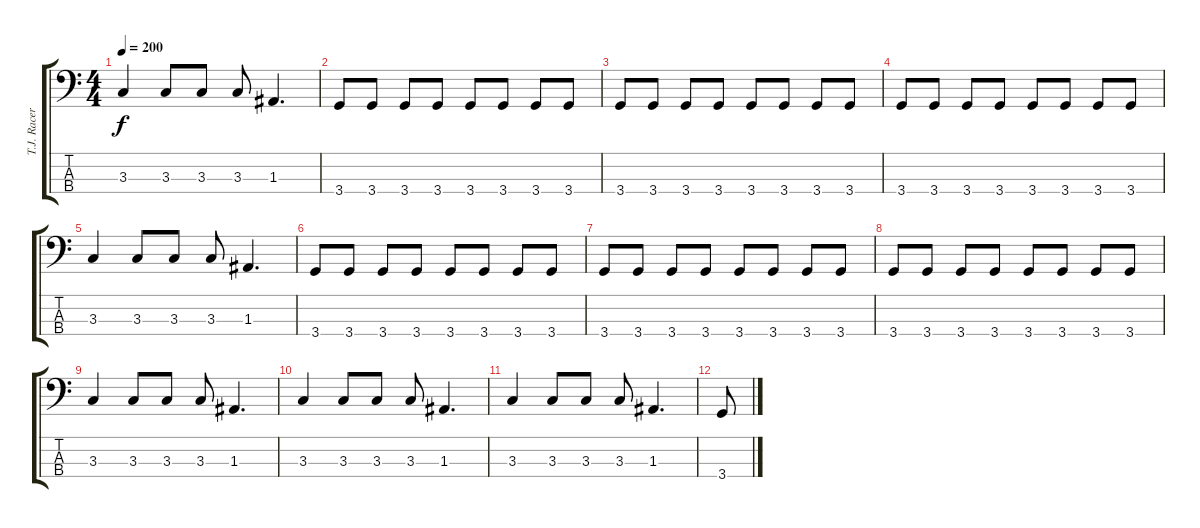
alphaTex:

\track ("T.J. Racer" "T.J. Racer") {instrument electricbasspick}
\staff {score tabs}
\tuning (G2 D2 A1 E1) {hide}
\ts (4 4)
\tempo 200
\clef f4
\ks c
3.3.4{dy f} 3.3.8 3.3.8 3.3.8 1.3.4{d} |
3.4.8 3.4.8 3.4.8 3.4.8 3.4.8 3.4.8 3.4.8 3.4.8 |
3.4.8 3.4.8 3.4.8 3.4.8 3.4.8 3.4.8 3.4.8 3.4.8 |
3.4.8 3.4.8 3.4.8 3.4.8 3.4.8 3.4.8 3.4.8 3.4.8 |
3.3.4 3.3.8 3.3.8 3.3.8 1.3.4{d} |
3.4.8 3.4.8 3.4.8 3.4.8 3.4.8 3.4.8 3.4.8 3.4.8 |
3.4.8 3.4.8 3.4.8 3.4.8 3.4.8 3.4.8 3.4.8 3.4.8 |
3.4.8 3.4.8 3.4.8 3.4.8 3.4.8 3.4.8 3.4.8 3.4.8 |
3.3.4 3.3.8 3.3.8 3.3.8 1.3.4{d} |
3.3.4 3.3.8 3.3.8 3.3.8 1.3.4{d} |
3.3.4 3.3.8 3.3.8 3.3.8 1.3.4{d} |
3.4.8
